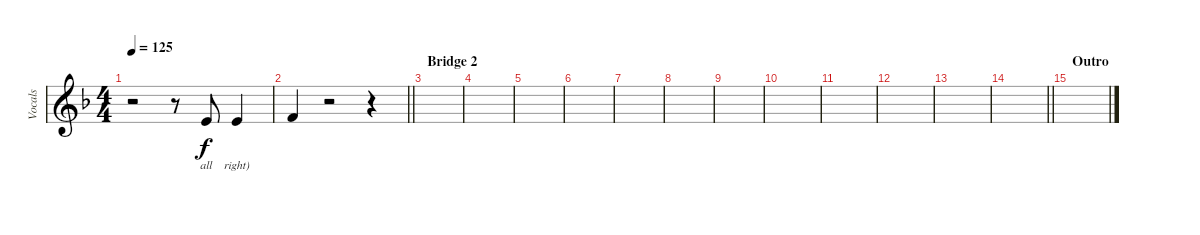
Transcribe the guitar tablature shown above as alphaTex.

\track ("Vocals" "Vocals") {instrument tenorsax}
\staff {score}
\tuning (E4 B3 G3 D3 A2 E2) {hide}
\ts (4 4)
\tempo 125
\clef g2
\ks f
r.2{dy f} r.8 0.1.8{lyrics (0 "all") lyrics (1 "") lyrics (2 "") lyrics (3 "") lyrics (4 "")} 0.1.4{lyrics (0 "right)") lyrics (1 "") lyrics (2 "") lyrics (3 "") lyrics (4 "")} |
\barLineRight lightlight
1.1.4 r.2 r.4 |
\section ("" "Bridge 2")
|
|
|
|
|
|
|
|
|
|
|
\barLineRight lightlight
|
\section ("" "Outro")
